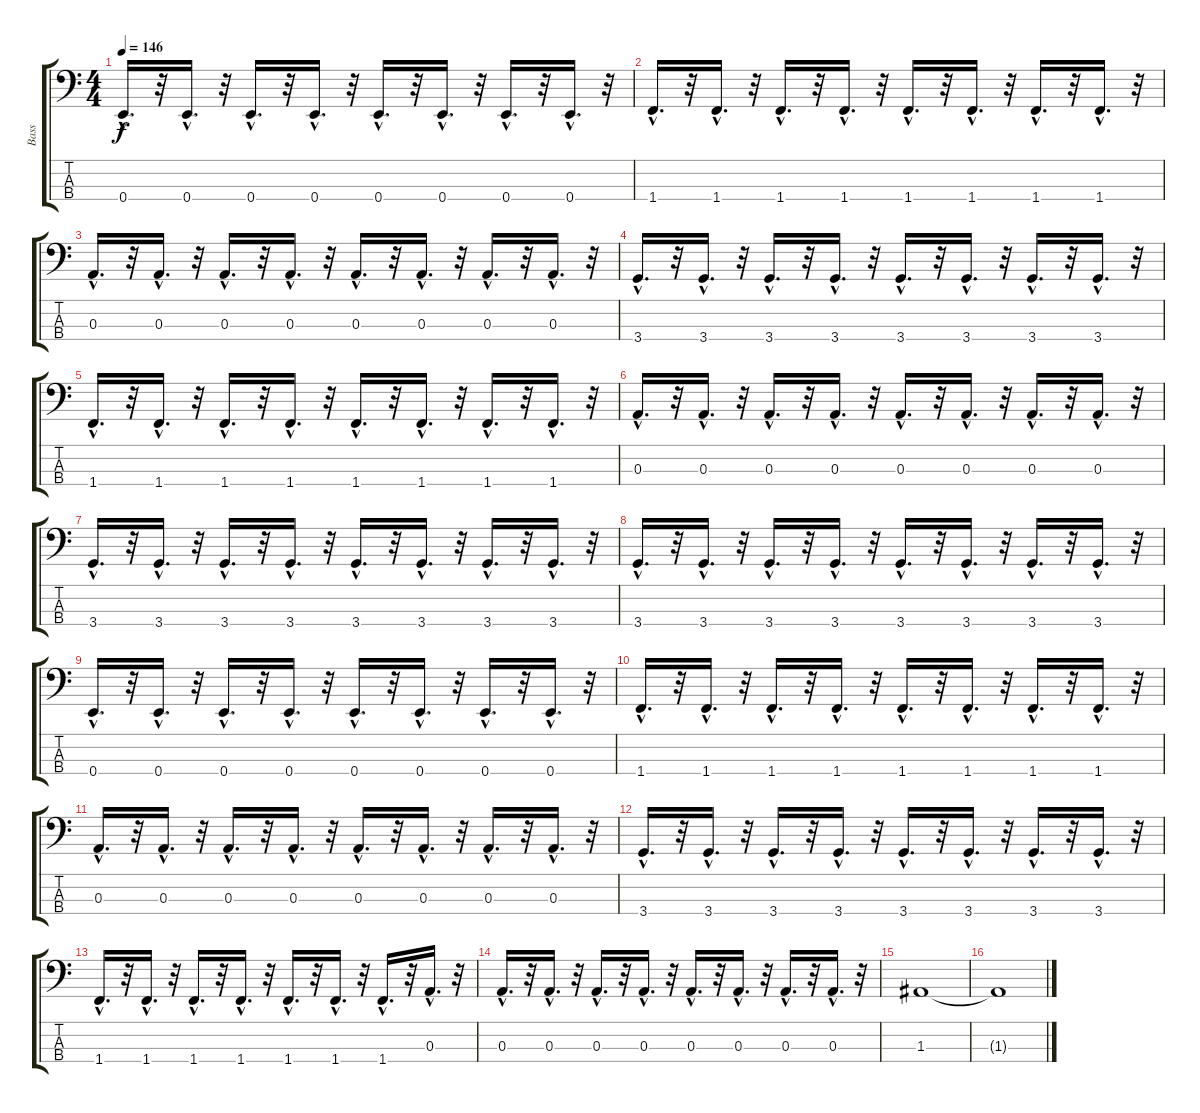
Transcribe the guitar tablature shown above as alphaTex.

\track ("Bass" "Bass") {instrument electricbasspick}
\staff {score tabs}
\tuning (G2 D2 A1 E1) {hide}
\ts (4 4)
\tempo 146
\clef f4
\ks c
0.4{hac}.16{d dy f} r.32 0.4{hac}.16{d} r.32 0.4{hac}.16{d} r.32 0.4{hac}.16{d} r.32 0.4{hac}.16{d} r.32 0.4{hac}.16{d} r.32 0.4{hac}.16{d} r.32 0.4{hac}.16{d} r.32 |
1.4{hac}.16{d} r.32 1.4{hac}.16{d} r.32 1.4{hac}.16{d} r.32 1.4{hac}.16{d} r.32 1.4{hac}.16{d} r.32 1.4{hac}.16{d} r.32 1.4{hac}.16{d} r.32 1.4{hac}.16{d} r.32 |
0.3{hac}.16{d} r.32 0.3{hac}.16{d} r.32 0.3{hac}.16{d} r.32 0.3{hac}.16{d} r.32 0.3{hac}.16{d} r.32 0.3{hac}.16{d} r.32 0.3{hac}.16{d} r.32 0.3{hac}.16{d} r.32 |
3.4{hac}.16{d} r.32 3.4{hac}.16{d} r.32 3.4{hac}.16{d} r.32 3.4{hac}.16{d} r.32 3.4{hac}.16{d} r.32 3.4{hac}.16{d} r.32 3.4{hac}.16{d} r.32 3.4{hac}.16{d} r.32 |
1.4{hac}.16{d} r.32 1.4{hac}.16{d} r.32 1.4{hac}.16{d} r.32 1.4{hac}.16{d} r.32 1.4{hac}.16{d} r.32 1.4{hac}.16{d} r.32 1.4{hac}.16{d} r.32 1.4{hac}.16{d} r.32 |
0.3{hac}.16{d} r.32 0.3{hac}.16{d} r.32 0.3{hac}.16{d} r.32 0.3{hac}.16{d} r.32 0.3{hac}.16{d} r.32 0.3{hac}.16{d} r.32 0.3{hac}.16{d} r.32 0.3{hac}.16{d} r.32 |
3.4{hac}.16{d} r.32 3.4{hac}.16{d} r.32 3.4{hac}.16{d} r.32 3.4{hac}.16{d} r.32 3.4{hac}.16{d} r.32 3.4{hac}.16{d} r.32 3.4{hac}.16{d} r.32 3.4{hac}.16{d} r.32 |
3.4{hac}.16{d} r.32 3.4{hac}.16{d} r.32 3.4{hac}.16{d} r.32 3.4{hac}.16{d} r.32 3.4{hac}.16{d} r.32 3.4{hac}.16{d} r.32 3.4{hac}.16{d} r.32 3.4{hac}.16{d} r.32 |
0.4{hac}.16{d} r.32 0.4{hac}.16{d} r.32 0.4{hac}.16{d} r.32 0.4{hac}.16{d} r.32 0.4{hac}.16{d} r.32 0.4{hac}.16{d} r.32 0.4{hac}.16{d} r.32 0.4{hac}.16{d} r.32 |
1.4{hac}.16{d} r.32 1.4{hac}.16{d} r.32 1.4{hac}.16{d} r.32 1.4{hac}.16{d} r.32 1.4{hac}.16{d} r.32 1.4{hac}.16{d} r.32 1.4{hac}.16{d} r.32 1.4{hac}.16{d} r.32 |
0.3{hac}.16{d} r.32 0.3{hac}.16{d} r.32 0.3{hac}.16{d} r.32 0.3{hac}.16{d} r.32 0.3{hac}.16{d} r.32 0.3{hac}.16{d} r.32 0.3{hac}.16{d} r.32 0.3{hac}.16{d} r.32 |
3.4{hac}.16{d} r.32 3.4{hac}.16{d} r.32 3.4{hac}.16{d} r.32 3.4{hac}.16{d} r.32 3.4{hac}.16{d} r.32 3.4{hac}.16{d} r.32 3.4{hac}.16{d} r.32 3.4{hac}.16{d} r.32 |
1.4{hac}.16{d} r.32 1.4{hac}.16{d} r.32 1.4{hac}.16{d} r.32 1.4{hac}.16{d} r.32 1.4{hac}.16{d} r.32 1.4{hac}.16{d} r.32 1.4{hac}.16{d} r.32 0.3{hac}.16{d} r.32 |
0.3{hac}.16{d} r.32 0.3{hac}.16{d} r.32 0.3{hac}.16{d} r.32 0.3{hac}.16{d} r.32 0.3{hac}.16{d} r.32 0.3{hac}.16{d} r.32 0.3{hac}.16{d} r.32 0.3{hac}.16{d} r.32 |
1.3.1 |
1.3{t}.1
